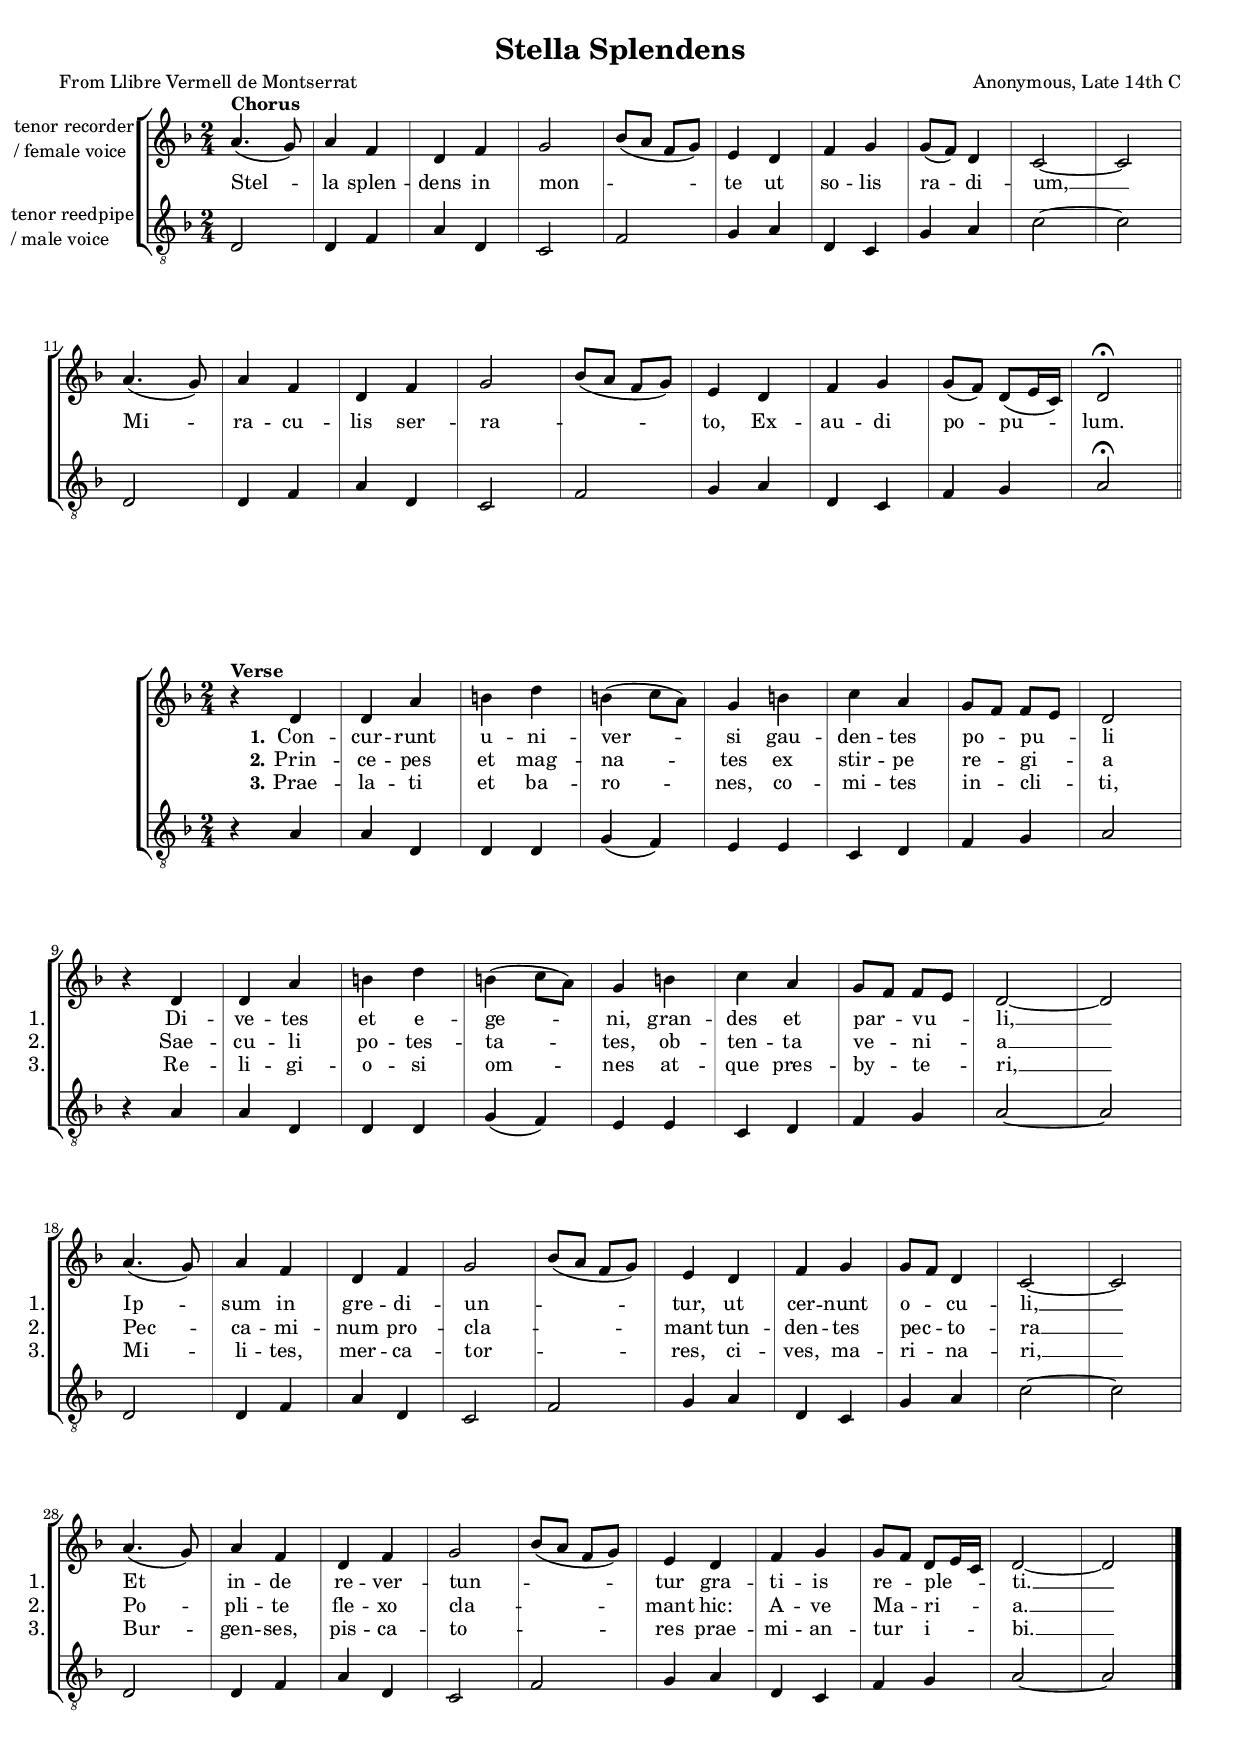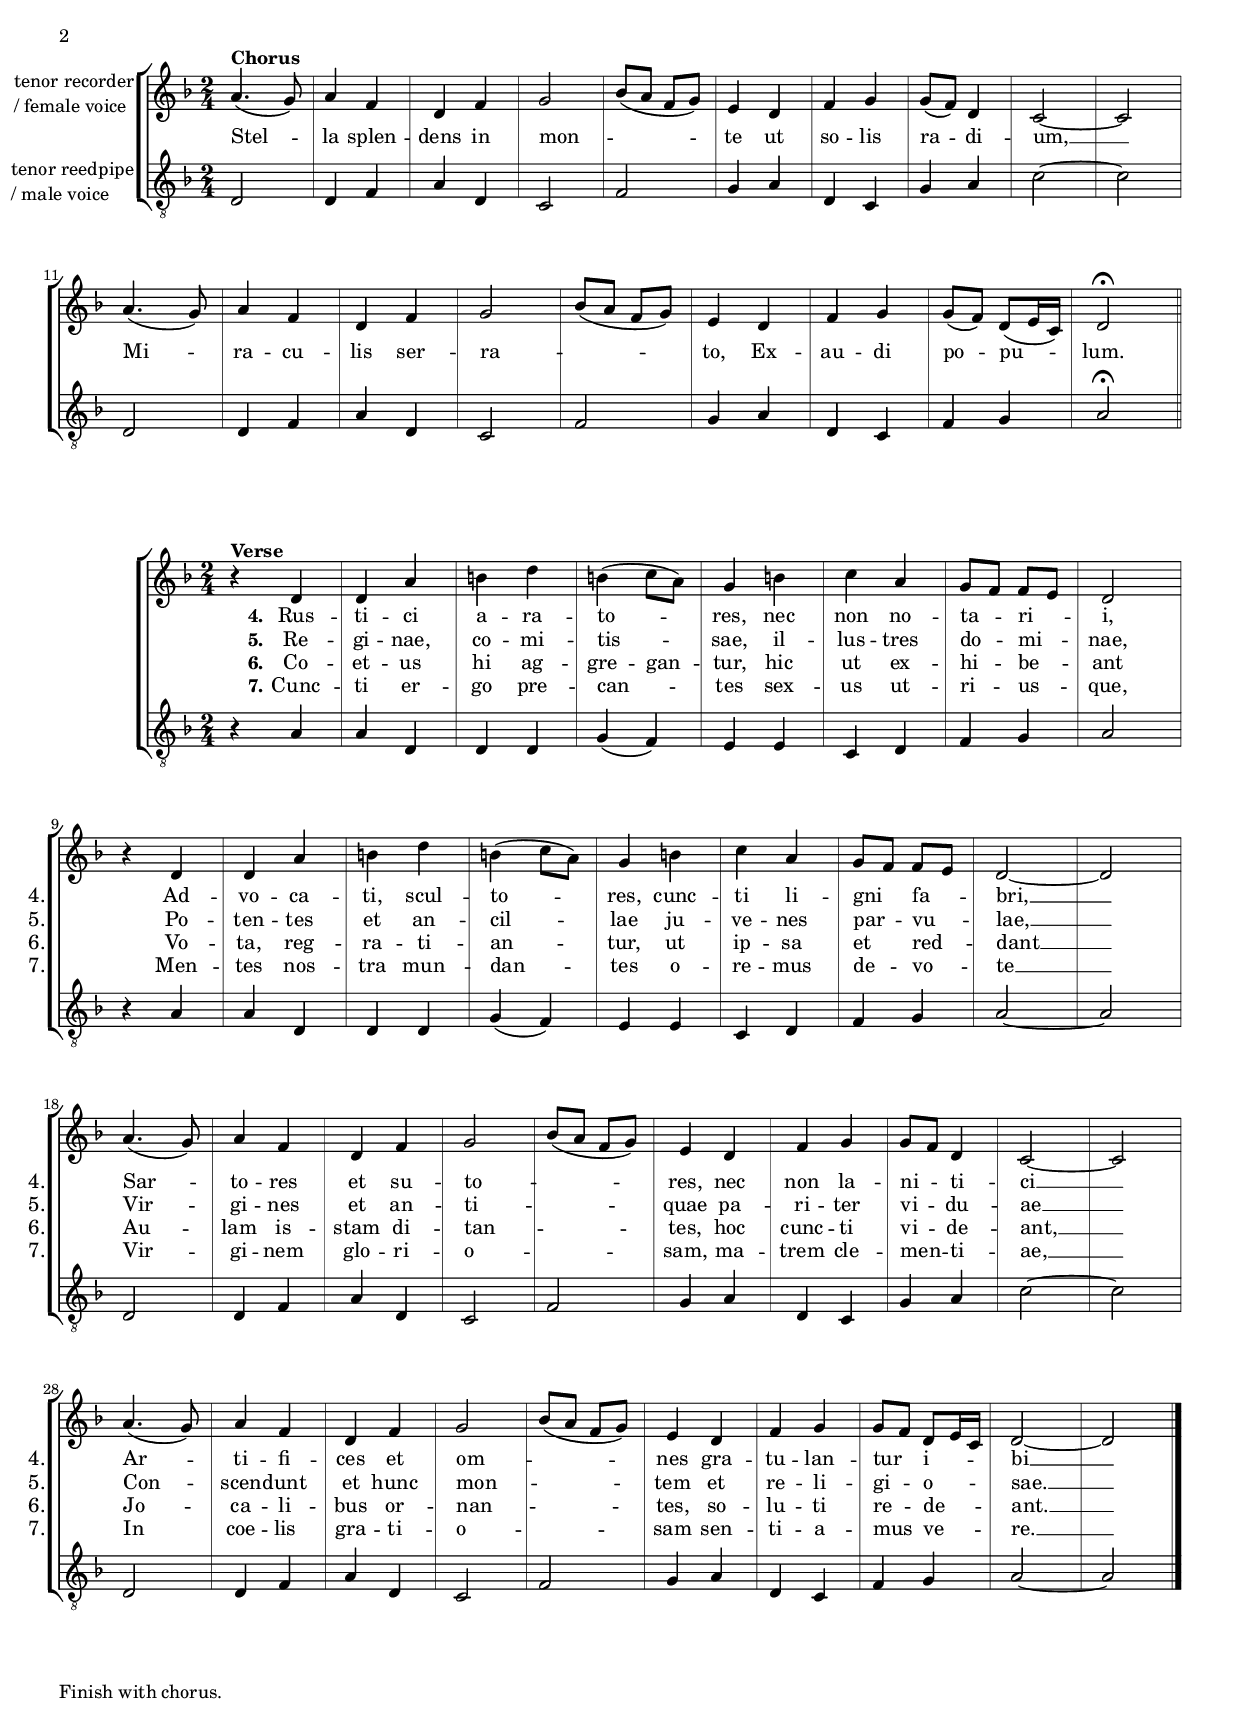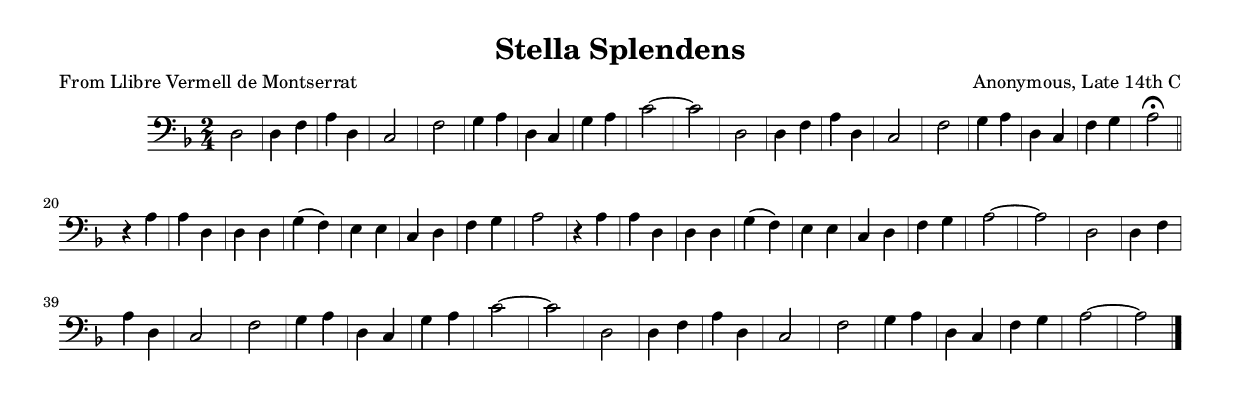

\include "english.ly"

#(set-global-staff-size 16)

global= {
  \autoBeamOff
  \key d \minor
  \time 2/4
  \override Staff.BarLine #'hair-thickness = #0.5 
}

cantusChorusMusic = \relative a' {
  a4.^\markup{\bold Chorus} ( g8) | a4 f4 | d4 f4 | g2 \melisma |
  bf8([ a] f[ g]) \melismaEnd | e4 d | f g | g8([ f]) d4 | 
  c2~ | c | \break a'4.( g8) | a4 f | d f | g2 \melisma |
  bf8([ a] f[ g]) \melismaEnd | e4 d | f g | g8([ f]) d([ e16 c]) | d2\fermata
  \bar "||"
}

tenorChorusMusic = \relative c {
  d2 | d4 f | a d, | c2 \melisma | f2 \melismaEnd | g4 a | d, c | g' a |
  c2~ | c | d, | d4 f | a d, | c2 \melisma | f2 \melismaEnd | g4 a | d, c | f g | a2\fermata
  \bar "||"
}

cantusMusic = \relative c' {  
  r4^\markup{\bold Verse} d | d a' | b d | b( c8[ a]) | g4 b|
  c a | g8[ f] f8[ e] | d2 \break

  r4 d | d a' | b d | b( c8[ a]) | g4 b|
  c a | g8[ f] f8[ e] | d2~ | d \break

  a'4.( g8) | a4 f4 | d4 f4 | g2
  \melisma bf8([ a] f[ g]) \melismaEnd | e4 d | f g | g8[ f] d4 | c2~ | c \break

  a'4.( g8) | a4 f4 | d4 f4 | g2
  \melisma bf8([ a] f[ g]) \melismaEnd | e4 d | f g | g8[ f] d8[ e16 c] | d2~ d \break

  \bar "|."
}

tenorMusic = \relative a {
  r4 a | a d, | d d | g( f) | e e | c d | f g | a2 

  r4 a | a d, | d d | g( f) | e e | c d | f g | a2~ | a |

  d,2 | d4 f | a d, | c2 | f | g4 a | d, c | g' a | c2~ | c
  d,2 | d4 f | a d, | c2 | f | g4 a | d, c | f g | a2~ | a

  \bar "|."

}

chorusWords = \lyricmode {
  Stel -- la splen -- dens in mon -- te ut so -- lis ra -- di -- um, __ 
  Mi -- ra -- cu -- lis ser -- ra -- to, Ex -- au -- di po -- pu -- lum.
}

wordsA = \lyricmode {
  \set stanza = "1."
  \set shortVocalName = "1."

  Con -- cur -- runt u -- ni -- ver -- si
  gau -- den -- tes po -- pu -- li

  Di -- ve -- tes et e -- ge -- ni,
  gran -- des et par -- vu -- li, __

  Ip -- sum in gre -- di -- un -- tur, 
  ut cer -- nunt o -- cu -- li, __
  
  Et in -- de re -- ver -- tun -- tur
  gra -- ti -- is re -- ple -- ti. __
}

wordsB = \lyricmode {
  \set stanza = "2."
  \set shortVocalName = "2."

  Prin -- ce -- pes et mag -- na -- tes
  ex stir -- pe re -- gi -- a

  Sae -- cu -- li po -- tes -- ta -- tes,
  ob -- ten -- ta ve -- ni -- a __

  Pec -- ca -- mi -- num pro -- cla -- mant 
  tun -- den -- tes pec -- to -- ra __ 

  Po -- pli -- te fle -- xo cla -- mant 
  hic: A -- ve Ma -- ri -- a. __ 

}

wordsC = \lyricmode {
  \set stanza = "3."
  \set shortVocalName = "3."

  Prae -- la -- ti et ba -- ro -- nes,
  co -- mi -- tes in -- cli -- ti,

  Re -- li -- gi -- o -- si om -- nes
  at -- que pres -- by -- te -- ri, __

  Mi -- li -- tes, mer -- ca -- tor -- res,
  ci -- ves, ma -- ri -- na -- ri, __ 

  Bur -- gen -- ses, pis -- ca -- to -- res
  prae -- mi -- an -- tur i -- bi. __ 

}

wordsD = \lyricmode {
  \set stanza = "4."
  \set shortVocalName = "4."

  Rus -- ti -- ci a -- ra -- to -- res,
  nec non no -- ta -- ri -- i,

  Ad -- vo -- ca -- ti, scul -- to -- res,
  cunc -- ti li -- gni fa -- bri, __

  Sar -- to -- res et su -- to -- res,
  nec non la -- ni -- ti -- ci __ 

  Ar -- ti -- fi -- ces et om -- nes
  gra -- tu -- lan -- tur i -- bi __ 

}

wordsE = \lyricmode {
  \set stanza = "5."
  \set shortVocalName = "5."

  Re -- gi -- nae, co -- mi -- tis -- sae,
  il -- lus -- tres do -- mi -- nae,

  Po -- ten -- tes et an -- cil -- lae
  ju -- ve -- nes par -- vu -- lae, __

  Vir -- gi -- nes et an -- ti -- quae
  pa -- ri -- ter vi -- du -- ae __ 

  Con -- scen -- dunt et hunc mon -- tem 
  et re -- li -- gi -- o -- sae. __ 
}

wordsF = \lyricmode {
  \set stanza = "6."
  \set shortVocalName = "6."

  Co -- et -- us hi
  \set ignoreMelismata = ##t
  ag -- gre --
  \unset ignoreMelismata
  gan -- tur,
  hic ut ex -- hi -- be -- ant

  Vo -- ta, reg -- ra -- ti -- an -- tur,
  ut ip -- sa et red -- dant __

  Au -- lam is -- stam di -- tan -- tes,
  hoc cunc -- ti  vi -- de -- ant, __ 

  Jo -- ca -- li -- bus or -- nan -- tes,
  so -- lu -- ti re -- de -- ant. __ 
}

wordsG = \lyricmode {
  \set stanza = "7."
  \set shortVocalName = "7."

  Cunc -- ti er -- go pre -- can -- tes
  sex -- us ut -- ri -- us -- que,

  Men -- tes nos -- tra mun -- dan -- tes
  o -- re -- mus de -- vo -- te __

  Vir -- gi -- nem glo -- ri -- o -- sam,
  ma -- trem cle -- men -- ti -- ae, __ 

  In coe -- lis gra -- ti -- o -- sam
  sen -- ti -- a -- mus ve -- re. __ 
}

chorusScore = {
  \new StaffGroup <<
    
    \context Voice = cantus {
      \set Staff.instrumentName = \markup { \column { "tenor recorder"  "/ female voice" } }
      << \global \transpose c c \cantusChorusMusic 	 >> 
    }    
    \context Lyrics = chorusLyrics { s1 }
    \context Voice = tenor { 
      \set Staff.instrumentName = \markup { \column { "tenor reedpipe"  "/ male voice" } }
      \clef "treble_8"
        <<  \global \transpose c c \tenorChorusMusic >> 
    }
    \lyricsto "cantus" \context Lyrics = chorusLyrics \chorusWords
  >>
}


\header{
  title = "Stella Splendens"
  poet = "From Llibre Vermell de Montserrat"
  composer = "Anonymous, Late 14th C"
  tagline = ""
}

\book {

  \score { \chorusScore }

  \score {
    \new StaffGroup <<
	\context Voice = cantus {
	  <<  \global \transpose c c \cantusMusic 	 >> 
	}
	\context Lyrics = lyricsA { s1 }
	\context Lyrics = lyricsB { s1 }
	\context Lyrics = lyricsC { s1 }
	\context Voice = tenor { 
	  \clef "treble_8"
	  <<  \global \transpose c c \tenorMusic >> 
	}
	\lyricsto "cantus" \context Lyrics = lyricsA \wordsA
	\lyricsto "cantus" \context Lyrics = lyricsB \wordsB
	\lyricsto "cantus" \context Lyrics = lyricsC \wordsC
    >>
  }

  \score { \chorusScore }

  \score {
    \new StaffGroup <<
	\context Voice = cantus {
	  <<  \global \transpose c c \cantusMusic 	 >> 
	}
	\context Lyrics = lyricsD { s1 }
	\context Lyrics = lyricsE { s1 }
	\context Lyrics = lyricsF { s1 }
	\context Lyrics = lyricsG { s1 }
	\context Voice = tenor { 
	  \clef "treble_8"
	  <<  \global \transpose c c \tenorMusic >> 
	}
	\lyricsto "cantus" \context Lyrics = lyricsD \wordsD 
	\lyricsto "cantus" \context Lyrics = lyricsE \wordsE
	\lyricsto "cantus" \context Lyrics = lyricsF \wordsF
	\lyricsto "cantus" \context Lyrics = lyricsG \wordsG
    >>
  }
  
  \markup { Finish with chorus. }
  
  \pageBreak
  
  \markup { \column {
    "Translation by Dick Wursten"
    "http://www.dick.wursten.be/Vermell_originaltexts_translations.htm"
  } }  
  
  \markup { \column {
    "Chorus:"
    "Splendid star on the serrated mountain,"
    "with miracles shining like a sunbeam, hear the people." 
  } }	
  \markup { \column {
    "From all around they rally, rejoicing,"
    "rich and poor, young and old,"
    "they assemble here to see with their own eyes,"
    "and return from it filled with grace."
  } }	
  \markup { \column {
    "Rulers and magnates of royal stirpes,"
    "the mighty of the world, having obtained indulgence"
    "for their sin, they cry out and beating their breast"
    "they kneel and cry thus: Ave Maria."
  } }	
  \markup { \column {
    "Prelates and barons, famous counts,"
    "all kinds of monks and priests,"
    "soldiers, merchants, citizens, sailors,"
    "burgers and fishermen are recompensed here." 
  } }	
  \markup { \column {
    "Peasants, ploughmen and also scribes,"
    "advocates, stone-masons and all carpenters," 
    "tailors and shoemakers, and weavers as well,"
    " all kinds of craftsmen rejoice here."
  } }	
  \markup { \column {
    "Queens, countesses, illustrious ladies"
    "powerful and maidens, teenagers and girls,"
    "virgins, old women and widows equally,"
    "climb this mountain; so do nuns."
  } }	
  \markup { \column {
    "All these groups assemble here to present themselves,"
    "to remember their vows and keep them as well"
    "by enriching this temple so that all may see this"
    "adorning it with jewels, and return home released."
  } }	
  \markup { \column {
    "Therefore, everybody, male and female,"
    "beseeching and cleansings our minds, let us devoutly pray"
    "that we may really experience the glory of the virgin,"
    "the clemency of the mother, and her gracefulness in heaven."  
  } }



  \score {
      \new StaffGroup <<
          \tempo 4 = 150
  	\context Voice = cantus {
  	  << \set Staff.midiInstrument = #"recorder" 
  	     \global \transpose c c'' { R2*19 \cantusMusic } >> 
  	}
  	\context Voice = cantusA {
  	  << \set Staff.midiInstrument = #"violin" 
  	     \global \transpose c c' { \cantusChorusMusic \cantusMusic \cantusChorusMusic } >> 
  	}
  	\context Voice = cantusB {
  	  << \set Staff.midiInstrument = #"cello" 
  	     \global \transpose c c { \cantusChorusMusic \cantusMusic \cantusChorusMusic } >> 
  	}
  	\context Voice = tenor { 
  	  \clef "treble_8"
  	  << \set Staff.midiInstrument = #"trombone" 
  	     \global \transpose c c { \tenorChorusMusic \tenorMusic \tenorChorusMusic } >> 
  	}
  	\context Voice = tenorA { 
  	  \clef "treble_8"
  	  << \set Staff.midiInstrument = #"cello"
  	     \global \transpose c c, { R2*19\p \tenorMusic } >> 
  	}
      >>
  
     \midi { }
  }
}

\book {
   \score {
     <<
       \new Voice = bob {
        \clef "bass"
        \global \transpose c c \tenorChorusMusic \break
        \transpose c c \tenorMusic        
       }
     >>
   }
}

\version "2.12.3"  % necessary for upgrading to future LilyPond versions.

